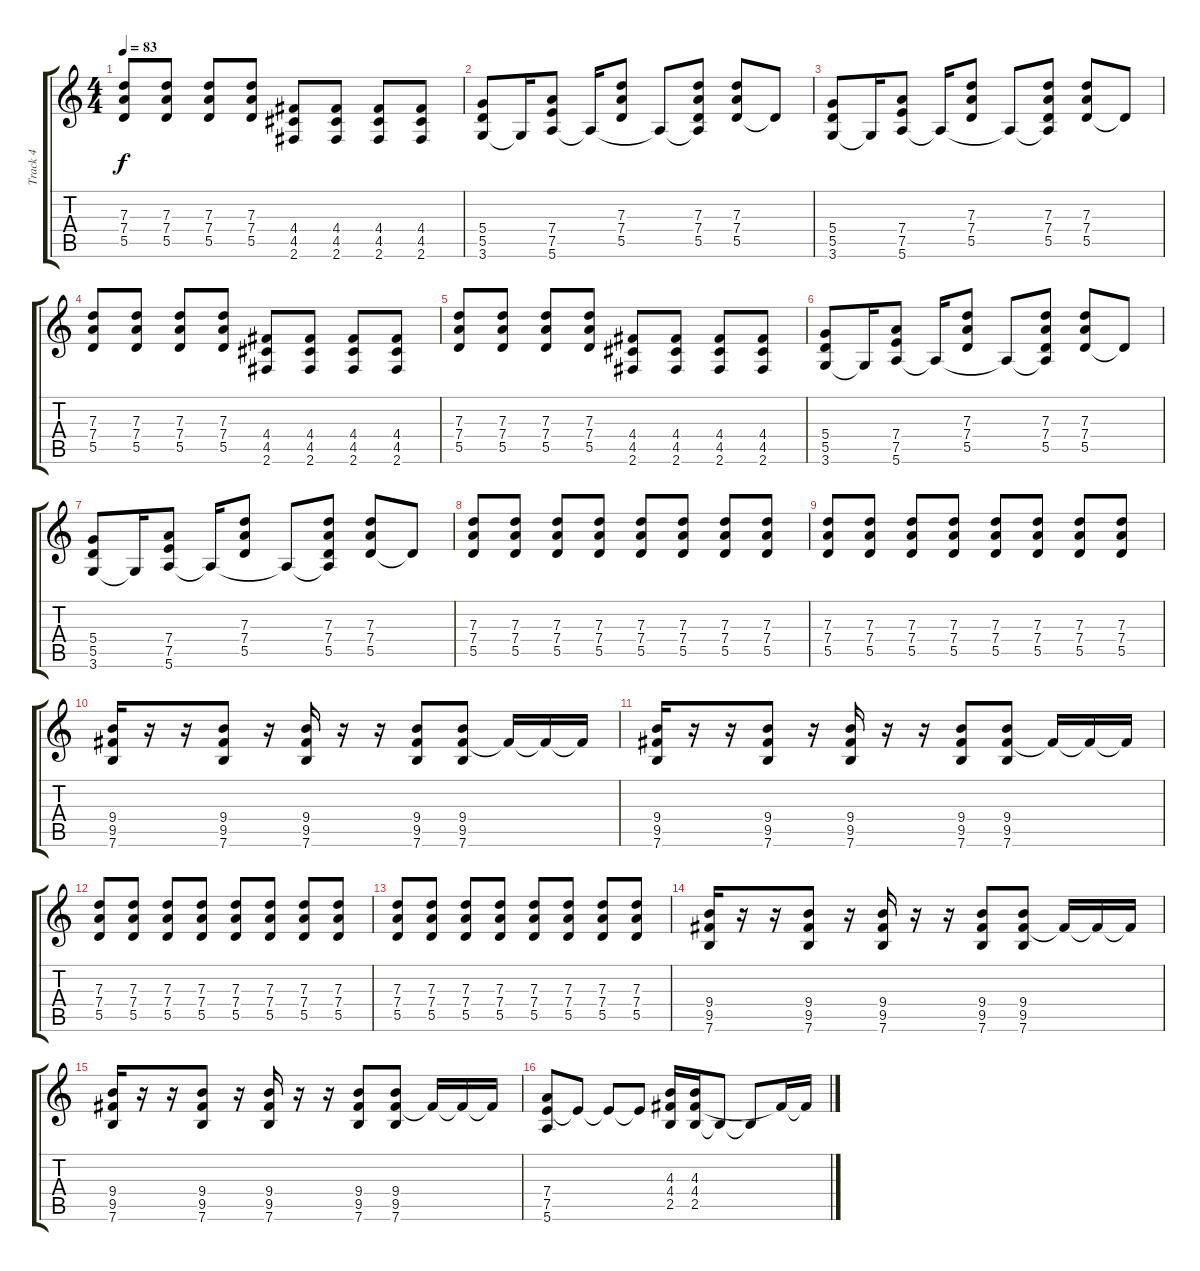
\track ("Track 4" "Track 4") {instrument distortionguitar}
\staff {score tabs}
\tuning (E4 B3 G3 D3 A2 E2) {hide}
\ts (4 4)
\tempo 83
\clef g2
\ks c
(7.3 7.4 5.5).8{dy f} (7.3 7.4 5.5).8 (7.3 7.4 5.5).8 (7.3 7.4 5.5).8 (4.4 4.5 2.6).8 (4.4 4.5 2.6).8 (4.4 4.5 2.6).8 (4.4 4.5 2.6).8 |
(5.4 5.5 3.6).8 3.6{t}.16 (7.4 7.5 5.6).8 5.6{t}.16 (7.3 7.4 5.5).8 5.6{t}.8 (7.3 7.4 5.5 5.6{t}).8 (7.3 7.4 5.5).8 5.5{t}.8 |
(5.4 5.5 3.6).8 3.6{t}.16 (7.4 7.5 5.6).8 5.6{t}.16 (7.3 7.4 5.5).8 5.6{t}.8 (7.3 7.4 5.5 5.6{t}).8 (7.3 7.4 5.5).8 5.5{t}.8 |
(7.3 7.4 5.5).8 (7.3 7.4 5.5).8 (7.3 7.4 5.5).8 (7.3 7.4 5.5).8 (4.4 4.5 2.6).8 (4.4 4.5 2.6).8 (4.4 4.5 2.6).8 (4.4 4.5 2.6).8 |
(7.3 7.4 5.5).8 (7.3 7.4 5.5).8 (7.3 7.4 5.5).8 (7.3 7.4 5.5).8 (4.4 4.5 2.6).8 (4.4 4.5 2.6).8 (4.4 4.5 2.6).8 (4.4 4.5 2.6).8 |
(5.4 5.5 3.6).8 3.6{t}.16 (7.4 7.5 5.6).8 5.6{t}.16 (7.3 7.4 5.5).8 5.6{t}.8 (7.3 7.4 5.5 5.6{t}).8 (7.3 7.4 5.5).8 5.5{t}.8 |
(5.4 5.5 3.6).8 3.6{t}.16 (7.4 7.5 5.6).8 5.6{t}.16 (7.3 7.4 5.5).8 5.6{t}.8 (7.3 7.4 5.5 5.6{t}).8 (7.3 7.4 5.5).8 5.5{t}.8 |
(7.3 7.4 5.5).8 (7.3 7.4 5.5).8 (7.3 7.4 5.5).8 (7.3 7.4 5.5).8 (7.3 7.4 5.5).8 (7.3 7.4 5.5).8 (7.3 7.4 5.5).8 (7.3 7.4 5.5).8 |
(7.3 7.4 5.5).8 (7.3 7.4 5.5).8 (7.3 7.4 5.5).8 (7.3 7.4 5.5).8 (7.3 7.4 5.5).8 (7.3 7.4 5.5).8 (7.3 7.4 5.5).8 (7.3 7.4 5.5).8 |
(9.4 9.5 7.6).16 r.16 r.16 (9.4 9.5 7.6).8 r.16 (9.4 9.5 7.6).16 r.16 r.16 (9.4 9.5 7.6).8 (9.4 9.5 7.6).8 9.5{t}.16 9.5{t}.16 9.5{t}.16 |
(9.4 9.5 7.6).16 r.16 r.16 (9.4 9.5 7.6).8 r.16 (9.4 9.5 7.6).16 r.16 r.16 (9.4 9.5 7.6).8 (9.4 9.5 7.6).8 9.5{t}.16 9.5{t}.16 9.5{t}.16 |
(7.3 7.4 5.5).8 (7.3 7.4 5.5).8 (7.3 7.4 5.5).8 (7.3 7.4 5.5).8 (7.3 7.4 5.5).8 (7.3 7.4 5.5).8 (7.3 7.4 5.5).8 (7.3 7.4 5.5).8 |
(7.3 7.4 5.5).8 (7.3 7.4 5.5).8 (7.3 7.4 5.5).8 (7.3 7.4 5.5).8 (7.3 7.4 5.5).8 (7.3 7.4 5.5).8 (7.3 7.4 5.5).8 (7.3 7.4 5.5).8 |
(9.4 9.5 7.6).16 r.16 r.16 (9.4 9.5 7.6).8 r.16 (9.4 9.5 7.6).16 r.16 r.16 (9.4 9.5 7.6).8 (9.4 9.5 7.6).8 9.5{t}.16 9.5{t}.16 9.5{t}.16 |
(9.4 9.5 7.6).16 r.16 r.16 (9.4 9.5 7.6).8 r.16 (9.4 9.5 7.6).16 r.16 r.16 (9.4 9.5 7.6).8 (9.4 9.5 7.6).8 9.5{t}.16 9.5{t}.16 9.5{t}.16 |
(7.4 7.5 5.6).8 7.5{t}.8 7.5{t}.8 7.5{t}.8 (4.3 4.4 2.5).16 (4.3 4.4 2.5).16 2.5{t}.8 2.5{t}.8 4.4{t}.16 4.4{t}.16
